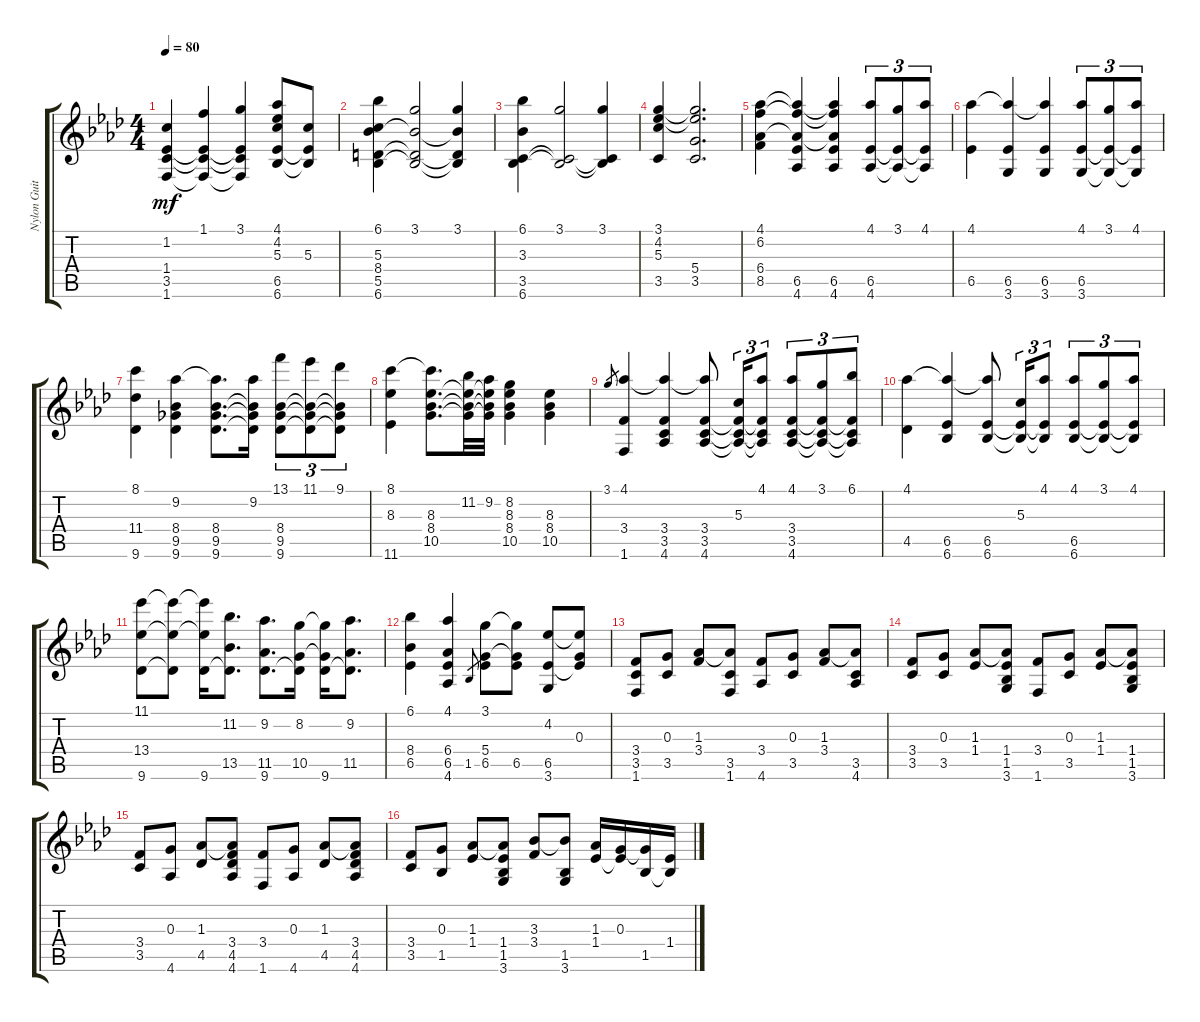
\track ("Nylon Guitar" "Nylon Guit") {instrument acousticguitarnylon}
\staff {score tabs}
\tuning (E4 B3 G3 D3 A2 E2) {hide}
\ts (4 4)
\tempo 80
\clef g2
\ks ab
(1.2 1.4 3.5 1.6).4{dy mf} (1.1 1.4{t} 3.5{t} 1.6{t}).4 (3.1 1.4{t} 3.5{t} 1.6{t}).4 (4.1 4.2 5.3 6.5 6.6).8 (5.3 6.5{t} 6.6{t}).8 |
(6.1 5.3 8.4 5.5 6.6).4 (3.1 8.4{t} 5.5{t} 6.6{t}).2 (3.1 8.4{t} 5.5{t} 6.6{t}).4 |
(6.1 3.3 3.5 6.6).4 (3.1 3.5{t} 6.6{t}).2 (3.1 3.5{t} 6.6{t}).4 |
(3.1 4.2 5.3 3.5).4 (3.1{t} 4.2{t} 5.4 3.5).2{d} |
(4.1 6.2 6.4 8.5).4 (4.1{t} 6.2{t} 6.4{t} 6.5 4.6).4 (4.1{t} 6.2{t} 6.4{t} 6.5 4.6).4 (4.1 6.5 4.6).8{tu (3 2)} (3.1 6.5{t} 4.6{t}).8{tu (3 2)} (4.1 6.5{t} 4.6{t}).8{tu (3 2)} |
(4.1 6.5).4 (4.1{t} 6.5 3.6).4 (4.1{t} 6.5 3.6).4 (4.1 6.5 3.6).8{tu (3 2)} (3.1 6.5{t} 3.6{t}).8{tu (3 2)} (4.1 6.5{t} 3.6{t}).8{tu (3 2)} |
(8.1 11.4 9.6).4 (9.2 8.4 9.5 9.6).4 (9.2{t} 8.4 9.5 9.6).8{d} (9.2 8.4{t} 9.5{t} 9.6{t}).16 (13.1 8.4 9.5 9.6).8{tu (3 2)} (11.1 8.4{t} 9.5{t} 9.6{t}).8{tu (3 2)} (9.1 8.4{t} 9.5{t} 9.6{t}).8{tu (3 2)} |
(8.1 8.3 11.6).4 (8.1{t} 8.3 8.4 10.5).8{d} (11.2 8.3{t} 8.4{t} 10.5{t}).32 (9.2 8.3{t} 8.4{t} 10.5{t}).32 (8.2 8.3 8.4 10.5).4 (8.3 8.4 10.5).4 |
3.1.8{gr} (4.1 3.4 1.6).4 (4.1{t} 3.4 3.5 4.6).4 (4.1{t} 3.4 3.5 4.6).8 (5.3 3.4{t} 3.5{t} 4.6{t}).16{tu (3 2)} (4.1 3.4{t} 3.5{t} 4.6{t}).8{tu (3 2)} (4.1 3.4 3.5 4.6).8{tu (3 2)} (3.1 3.4{t} 3.5{t} 4.6{t}).8{tu (3 2)} (6.1 3.4{t} 3.5{t} 4.6{t}).8{tu (3 2)} |
(4.1 4.5).4 (4.1{t} 6.5 6.6).4 (4.1{t} 6.5 6.6).8 (5.3 6.5{t} 6.6{t}).16{tu (3 2)} (4.1 6.5{t} 6.6{t}).8{tu (3 2)} (4.1 6.5 6.6).8{tu (3 2)} (3.1 6.5{t} 6.6{t}).8{tu (3 2)} (4.1 6.5{t} 6.6{t}).8{tu (3 2)} |
(11.1 13.4 9.6).8 (11.1{t} 13.4{t} 9.6{t}).8 (11.1{t} 13.4{t} 9.6).16 (11.2 13.5 9.6{t}).8{d} (9.2 11.5 9.6).8{d} (8.2 10.5 9.6{t}).16 (8.2{t} 10.5{t} 9.6).16 (9.2 11.5 9.6{t}).8{d} |
(6.1 8.4 6.5).4 (4.1 6.4 6.5 4.6).4 1.5.8{gr} (3.1 5.4 6.5).8 (3.1{t} 5.4{t} 6.5).8 (4.2 6.5 3.6).8 (4.2{t} 0.3 6.5{t}).8 |
(3.4 3.5 1.6).8 (0.3 3.5).8 (1.3 3.4).8 (1.3{t} 3.5 1.6).8 (3.4 4.6).8 (0.3 3.5).8 (1.3 3.4).8 (1.3{t} 3.5 4.6).8 |
(3.4 3.5).8 (0.3 3.5).8 (1.3 1.4).8 (1.3{t} 1.4 1.5 3.6).8 (3.4 1.6).8 (0.3 3.5).8 (1.3 1.4).8 (1.3{t} 1.4 1.5 3.6).8 |
(3.4 3.5).8 (0.3 4.6).8 (1.3 4.5).8 (1.3{t} 3.4 4.5 4.6).8 (3.4 1.6).8 (0.3 4.6).8 (1.3 4.5).8 (1.3{t} 3.4 4.5 4.6).8 |
(3.4 3.5).8 (0.3 1.5).8 (1.3 1.4).8 (1.3{t} 1.4 1.5 3.6).8 (3.3 3.4).8 (3.3{t} 1.5 3.6).8 (1.3 1.4).16 (0.3 1.4{t}).16 (0.3{t} 1.5).16 (1.4 1.5{t}).16
